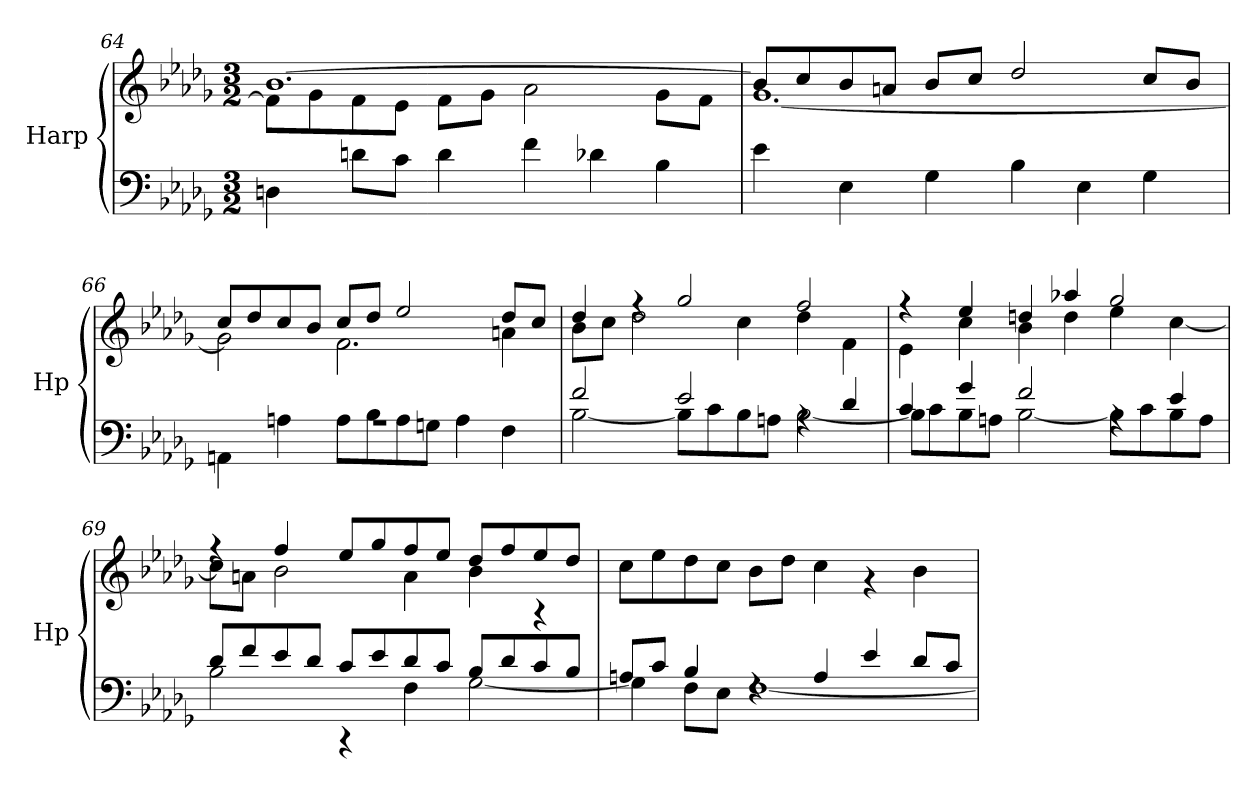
**kern	**kern
*part1	*part1
*staff2	*staff1
*I"Harp	*
*I'Hp	*
*clefF4	*clefG2
*k[b-e-a-d-g-]	*k[b-e-a-d-g-]
*M3/2	*M3/2
=64	=64
*	*^
4Dn\	[1.b-	8f\L]
.	.	8g-\
8dn\L	.	8f\
8c\J	.	8e-\J
4d\	.	8f\L
.	.	8g-\J
4f\	.	2a-\
4d-X\	.	.
4B-\	.	8g-\L
.	.	8f\J
=65	=65	=65
4e-\	8b-/L]	[1.g-
.	8cc/	.
4E-\	8b-/	.
.	8an/J	.
4G-\	8b-/L	.
.	8cc/J	.
4B-\	2dd-/	.
4E-\	.	.
4G-\	8cc/L	.
.	8b-/J	.
!!LO:PB:g=z	!!
=66	=66	=66
*^	*	*
1.rA	4AAn\	8cc/L	2g-\]
.	.	8dd-/	.
.	4An\	8cc/	.
.	.	8b-/J	.
.	8A\L	8cc/L	2.f\
.	8B-\	8dd-/J	.
.	8A\	2ee-/	.
.	8Gn\J	.	.
.	4A\	.	.
.	4F\	8dd-/L	4an\
.	.	8cc/J	.
=67	=67	=67	=67
2f/	[2B-\	4dd-/	8b-\L
.	.	.	8cc\J
.	.	4rff	2dd-\
2e-/	8B-\L]	2gg-/	.
.	8c\	.	.
.	8B-\	.	4cc\
.	8An\J	.	.
4rA	[2B-\	2ff/	4dd-\
4d-/	.	.	4f\
=68	=68	=68	=68
4c/	8B-\L]	4rff	4e-\
.	8c\	.	.
4g-/	8B-\	4ee-/	4cc\
.	8An\J	.	.
2f/	[2B-\	4ddn/	4b-\
.	.	4aa-X/	4dd\
4rA	8B-\L]	2gg-/	4ee-\
.	8c\	.	.
4e-/	8B-\	.	[4cc\
.	8A\J	.	.
!!LO:LB:g=z	!!
=69	=69	=69	=69
8d-/L	2B-\	4rff	8cc\L]
8f/	.	.	8an\J
8e-/	.	4ff/	2b-\
8d-/J	.	.	.
8c/L	4rCC	8ee-/L	.
8e-/	.	8gg-/	.
8d-/	4F\	8ff/	4a\
8c/J	.	8ee-/J	.
8B-/L	[2G-\	8dd-/L	4b-\
8d-/	.	8ff/	.
8c/	.	8ee-/	4rA
8B-/J	.	8dd-/J	.
*	*	*v	*v
=70	=70	=70
8An/L	4G-\]	8cc\L
8c/J	.	8ee-\
4B-/	8F\L	8dd-\
.	8E-\J	8cc\J
4rF	[1F	8b-\L
.	.	8dd-\J
4A/	.	4cc\
4e-/	.	4rg
8d-/L	.	4b-\
8c/J	.	.
*v	*v	*
=	=
*-	*-
